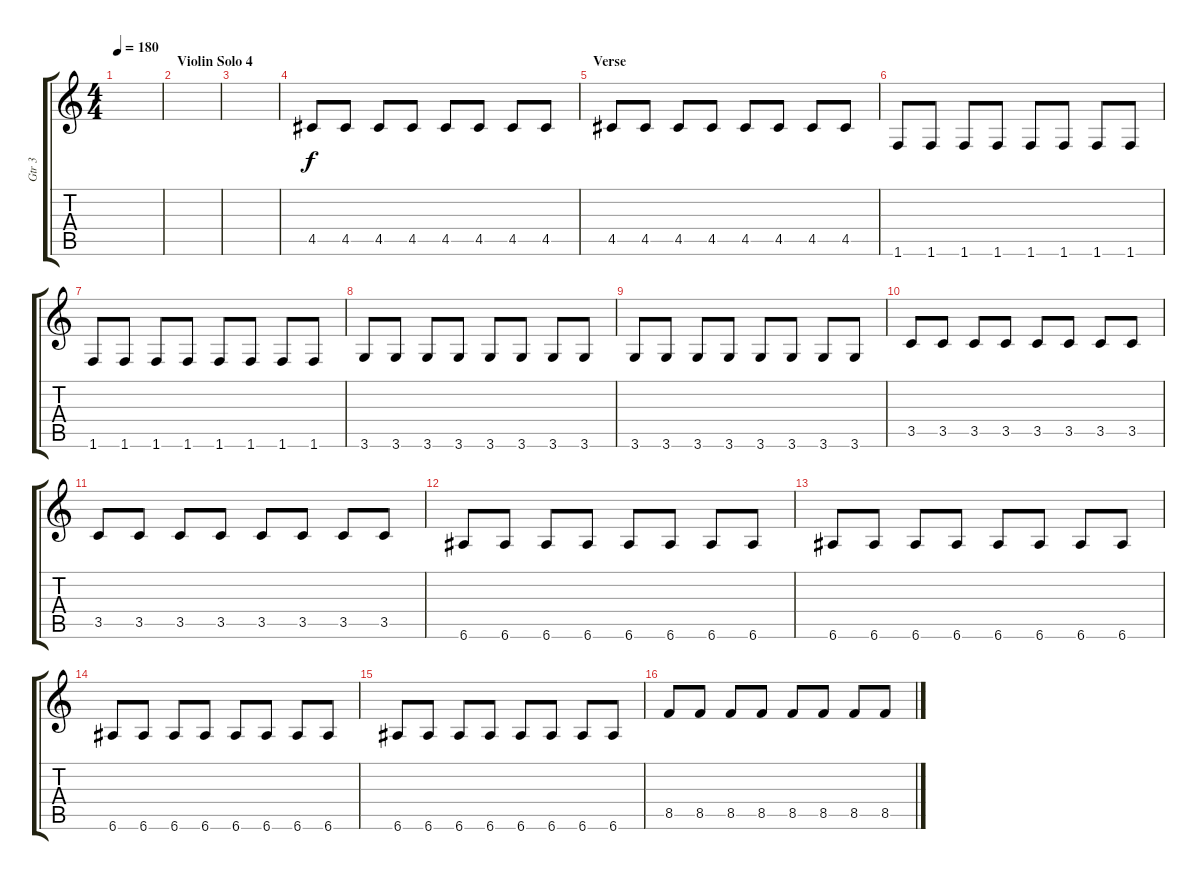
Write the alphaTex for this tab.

\track ("Gtr 3" "Gtr 3") {instrument overdrivenguitar}
\staff {score tabs}
\tuning (E4 B3 G3 D3 A2 E2) {hide}
\ts (4 4)
\tempo 180
\clef g2
\ks c
|
\section ("" "Violin Solo 4")
|
|
4.5.8 4.5.8 4.5.8 4.5.8 4.5.8 4.5.8 4.5.8 4.5.8 |
\section ("" "Verse")
4.5.8 4.5.8 4.5.8 4.5.8 4.5.8 4.5.8 4.5.8 4.5.8 |
1.6.8 1.6.8 1.6.8 1.6.8 1.6.8 1.6.8 1.6.8 1.6.8 |
1.6.8 1.6.8 1.6.8 1.6.8 1.6.8 1.6.8 1.6.8 1.6.8 |
3.6.8 3.6.8 3.6.8 3.6.8 3.6.8 3.6.8 3.6.8 3.6.8 |
3.6.8 3.6.8 3.6.8 3.6.8 3.6.8 3.6.8 3.6.8 3.6.8 |
3.5.8 3.5.8 3.5.8 3.5.8 3.5.8 3.5.8 3.5.8 3.5.8 |
3.5.8 3.5.8 3.5.8 3.5.8 3.5.8 3.5.8 3.5.8 3.5.8 |
6.6.8 6.6.8 6.6.8 6.6.8 6.6.8 6.6.8 6.6.8 6.6.8 |
6.6.8 6.6.8 6.6.8 6.6.8 6.6.8 6.6.8 6.6.8 6.6.8 |
6.6.8 6.6.8 6.6.8 6.6.8 6.6.8 6.6.8 6.6.8 6.6.8 |
6.6.8 6.6.8 6.6.8 6.6.8 6.6.8 6.6.8 6.6.8 6.6.8 |
8.5.8 8.5.8 8.5.8 8.5.8 8.5.8 8.5.8 8.5.8 8.5.8
